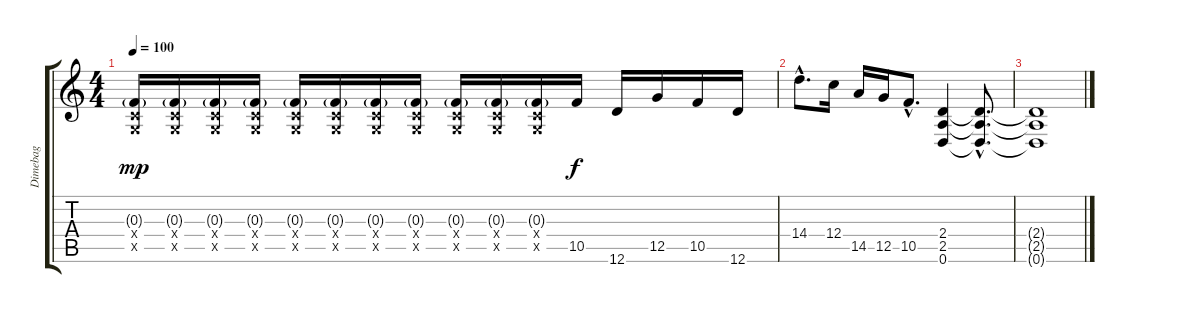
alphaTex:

\track ("Dimebag" "Dimebag") {instrument distortionguitar}
\staff {score tabs}
\tuning (D4 A3 F3 C3 G2 D2) {hide}
\ts (4 4)
\tempo 100
\clef g2
\ks c
(0.3{g} 0.4{x} 0.5{x}).16{dy mp} (0.3{g} 0.4{x} 0.5{x}).16 (0.3{g} 0.4{x} 0.5{x}).16 (0.3{g} 0.4{x} 0.5{x}).16 (0.3{g} 0.4{x} 0.5{x}).16 (0.3{g} 0.4{x} 0.5{x}).16 (0.3{g} 0.4{x} 0.5{x}).16 (0.3{g} 0.4{x} 0.5{x}).16 (0.3{g} 0.4{x} 0.5{x}).16 (0.3{g} 0.4{x} 0.5{x}).16 (0.3{g} 0.4{x} 0.5{x}).16 10.5.16{dy f} 12.6.16 12.5.16 10.5.16 12.6.16 |
14.4{hac}.8{d} 12.4.16 14.5.16 12.5.16 10.5{hac}.8{d} (2.4 2.5 0.6).4 (2.4{hac t} 2.5{hac t} 0.6{hac t}).8{d} |
(2.4{t} 2.5{t} 0.6{t}).1
